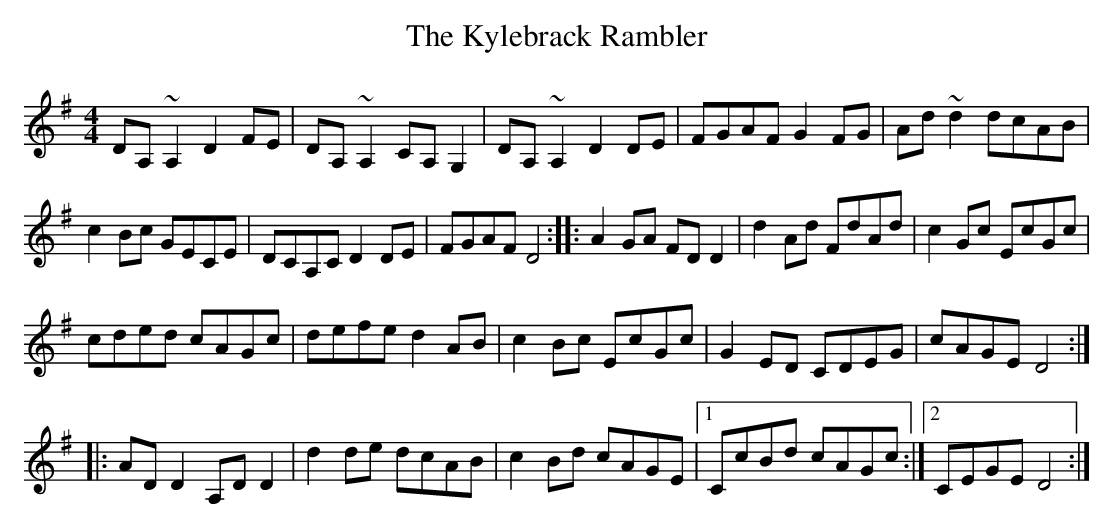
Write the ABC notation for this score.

X:1
T:The Kylebrack Rambler
M:4/4
L:1/8
K:G
DA,~A,2 D2FE | DA,~A,2 CA,G,2 | DA,~A,2 D2DE | FGAF G2FG| Ad~d2 dcAB |
c2Bc GECE | DCA,C D2DE | FGAF D4 :: A2GA FDD2 | d2Ad FdAd | c2Gc EcGc |
cded cAGc | defe d2AB | c2Bc EcGc | G2ED CDEG | cAGE D4::
ADD2 A,DD2 | d2de dcAB | c2Bd cAGE |1 CcBd cAGc :|2 CEGE D4:|
